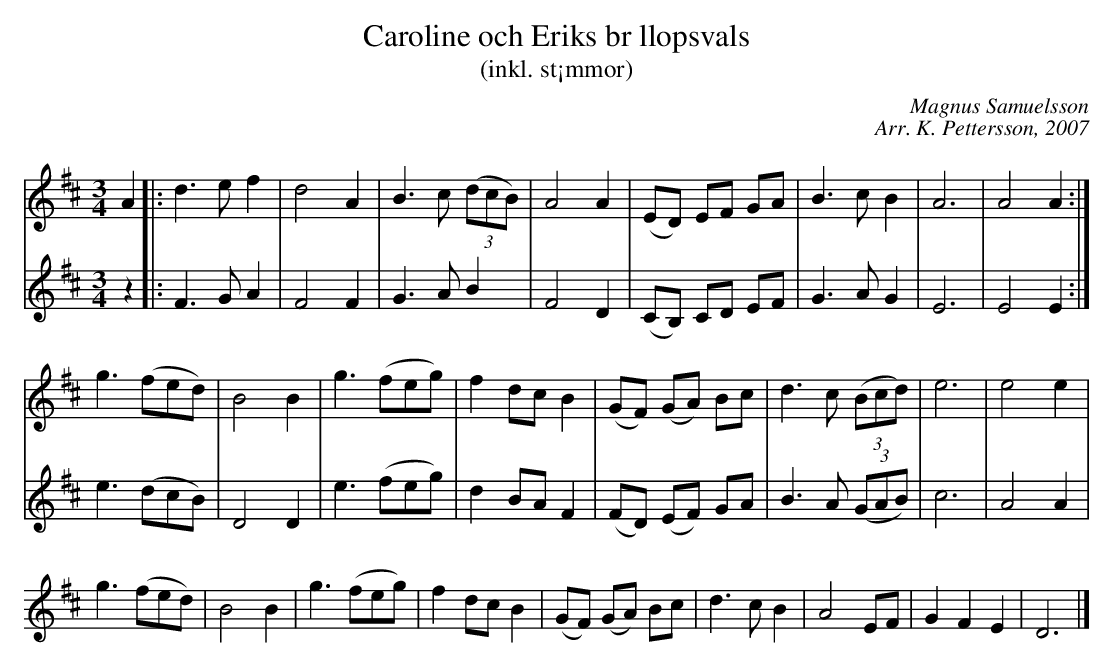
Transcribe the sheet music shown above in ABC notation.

X:1
T: Caroline och Eriks br llopsvals
T: (inkl. st¡mmor)
C: Magnus Samuelsson
C: Arr. K. Pettersson, 2007
M: 3/4
L: 1/4
K: D
V:1
A |: d>ef | d2A | B>c ((3d/c/B/) | A2A | (E/D/) E/F/ G/A/ | B>cB | A3 | A2A :|
g>(fe/d/) | B2B | g>(fe/g/) | fd/c/B | (G/F/) (G/A/) B/c/ | d>c ((3B/c/d/) | e3 | e2e |
g>(fe/d/) | B2B | g>(fe/g/) | fd/c/B | (G/F/) (G/A/) B/c/ | d>cB | A2E/F/ | GFE | D3 |]
V:2
z |: F>GA | F2F | G>AB | F2D | (C/B,/) C/D/ E/F/ | G>AG | E3 | E2E :|
e>(dc/B/) | D2D | e>(fe/g/) | dB/A/F | (F/D/) (E/F/) G/A/ | B>A ((3G/A/B/) | c3 | A2A |
